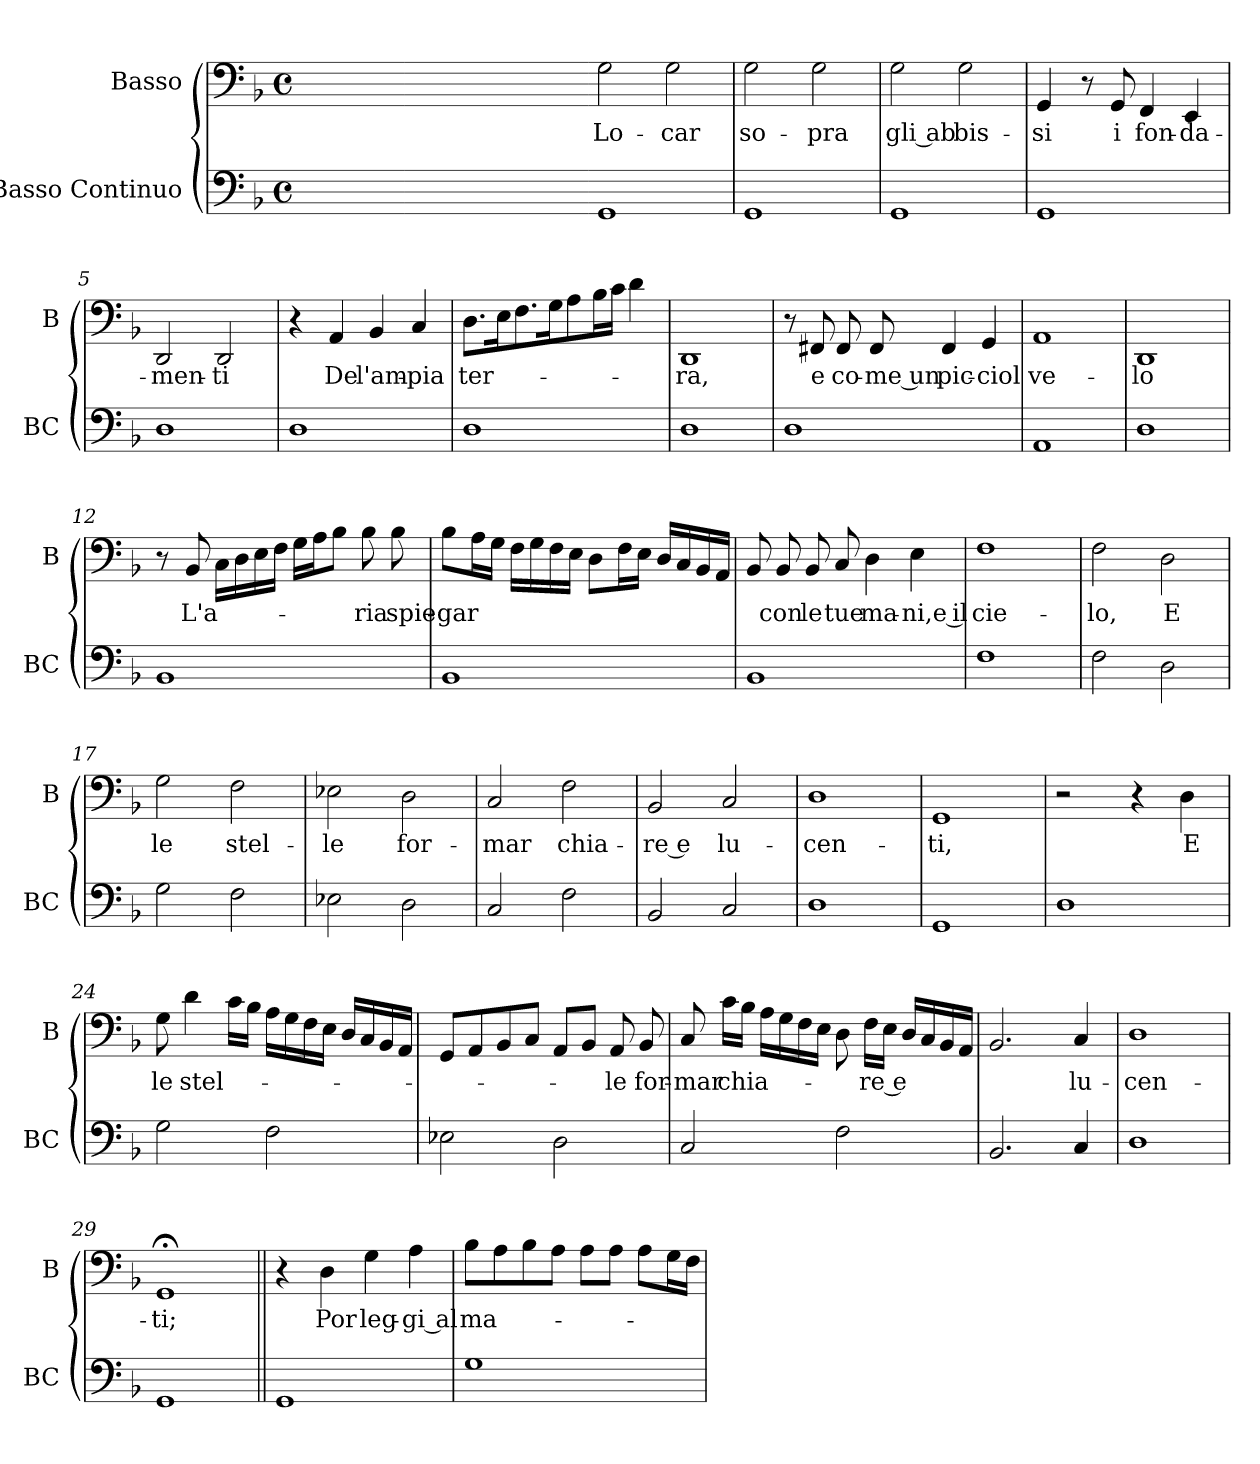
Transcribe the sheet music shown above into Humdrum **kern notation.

**kern	**kern	**text
*part2	*part1	*part1
*staff2	*staff1	*staff1
*I"Basso Continuo	*I"Basso	*
*I'BC	*I'B	*
*clefF4	*clefF4	*
*k[b-]	*k[b-]	*
*F:	*F:	*
*M4/4	*M4/4	*
*met(c)	*met(c)	*
=	=	=
1ryy	1ryy	.
=1X-	=1X-	=1X-
4ryy	4ryy	.
4ryy	4ryy	.
4ryy	4ryy	.
4ryy	4ryy	.
=1-	=1-	=1-
!	!	!LO:LY:b
1GG	2G\	Lo-
!	!	!LO:LY:b
.	2G\	-car
=2	=2	=2
!	!	!LO:LY:b
1GG	2G\	so-
!	!	!LO:LY:b
.	2G\	-pra
=3	=3	=3
!	!	!LO:LY:b
1GG	2G\	gli ab-
!	!	!LO:LY:b
.	2G\	-bis-
=4	=4	=4
!	!	!LO:LY:b
1GG	4GG/	-si
.	8r	.
!	!	!LO:LY:b
.	8GG/	i
!	!	!LO:LY:b
.	4FF/	fon-
!	!	!LO:LY:b
.	4EE/	-da-
!!LO:LB:g=z
=5	=5	=5
!	!	!LO:LY:b
1D	2DD/	-men-
!	!	!LO:LY:b
.	2DD/	-ti
=6	=6	=6
1D	4r	.
!	!	!LO:LY:b
.	4AA/	De
!	!	!LO:LY:b
.	4BB-/	l'am-
!	!	!LO:LY:b
.	4C/	-pia
=7	=7	=7
!	!	!LO:LY:b
1D	8.D\L	ter-
.	16E\k	.
.	8.F\	.
.	16G\k	.
.	8A\	.
.	16B-\L	.
.	16c\JJ	.
.	4d\	.
=8	=8	=8
!	!	!LO:LY:b
1D	1DD	-ra,
=9	=9	=9
1D	8r	.
!	!	!LO:LY:b
.	8FF#X/	e
!	!	!LO:LY:b
.	8FF#/	co-
!	!	!LO:LY:b
.	8FF#/	-me un
!	!	!LO:LY:b
.	4FF#/	pic-
!	!	!LO:LY:b
.	4GG/	-ciol
!!LO:LB:g=z
=10	=10	=10
!	!	!LO:LY:b
1AA	1AA	ve-
=11	=11	=11
!	!	!LO:LY:b
1D	1DD	-lo
=12	=12	=12
1BB-	8r	.
!	!	!LO:LY:b
.	8BB-/	L'a-
.	16C\LL	.
.	16D\	.
.	16E\	.
.	16F\JJ	.
.	16G\LL	.
.	16A\J	.
.	8B-\J	.
!	!	!LO:LY:b
.	8B-\	-ria
!	!	!LO:LY:b
.	8B-\	spie-
=13	=13	=13
!	!	!LO:LY:b
1BB-	8B-\L	-gar
.	16A\L	.
.	16G\JJ	.
.	16F\LL	.
.	16G\	.
.	16F\	.
.	16E\JJ	.
.	8D\L	.
.	16F\L	.
.	16E\JJ	.
.	16D/LL	.
.	16C/	.
.	16BB-/	.
.	16AA/JJ	.
!!LO:LB:g=z
=14	=14	=14
1BB-	8BB-/	.
!	!	!LO:LY:b
.	8BB-/	con
!	!	!LO:LY:b
.	8BB-/	le
!	!	!LO:LY:b
.	8C/	tue
!	!	!LO:LY:b
.	4D\	ma-
!	!	!LO:LY:b
.	4E\	-ni,e il
=15	=15	=15
!	!	!LO:LY:b
1F	1F	cie-
=16	=16	=16
!	!	!LO:LY:b
2F\	2F\	-lo,
!	!	!LO:LY:b
2D\	2D\	E
=17	=17	=17
!	!	!LO:LY:b
2G\	2G\	le
!	!	!LO:LY:b
2F\	2F\	stel-
=18	=18	=18
!	!	!LO:LY:b
2E-X\	2E-X\	-le
!	!	!LO:LY:b
2D\	2D\	for-
=19	=19	=19
!	!	!LO:LY:b
2C/	2C/	-mar
!	!	!LO:LY:b
2F\	2F\	chia-
!!LO:PB:g=z
=20	=20	=20
!	!	!LO:LY:b
2BB-/	2BB-/	-re e
!	!	!LO:LY:b
2C/	2C/	lu-
=21	=21	=21
!	!	!LO:LY:b
1D	1D	-cen-
=22	=22	=22
!	!	!LO:LY:b
1GG	1GG	-ti,
=23	=23	=23
1D	2r	.
.	4r	.
!	!	!LO:LY:b
.	4D\	E
=24	=24	=24
!	!	!LO:LY:b
2G\	8G\	le
!	!	!LO:LY:b
.	4d\	stel-
.	16c\LL	.
.	16B-\JJ	.
2F\	16A\LL	.
.	16G\	.
.	16F\	.
.	16E\JJ	.
.	16D/LL	.
.	16C/	.
.	16BB-/	.
.	16AA/JJ	.
!!LO:LB:g=z
=25	=25	=25
2E-X\	8GG/L	.
.	8AA/	.
.	8BB-/	.
.	8C/J	.
2D\	8AA/L	.
.	8BB-/J	.
!	!	!LO:LY:b
.	8AA/	-le
!	!	!LO:LY:b
.	8BB-/	for-
=26	=26	=26
!	!	!LO:LY:b
2C/	8C/	-mar
!	!	!LO:LY:b
.	16c\LL	chia-
.	16B-\JJ	.
.	16A\LL	.
.	16G\	.
.	16F\	.
.	16E\JJ	.
2F\	8D\	.
!	!	!LO:LY:b
.	16F\LL	-re e
.	16E\JJ	.
.	16D/LL	.
.	16C/	.
.	16BB-/	.
.	16AA/JJ	.
=27	=27	=27
2.BB-/	2.BB-/	.
!	!	!LO:LY:b
4C/	4C/	lu-
=28	=28	=28
!	!	!LO:LY:b
1D	1D	-cen-
=29	=29	=29
!	!	!LO:LY:b
1GG	1GG;<	-ti;
!!LO:LB:g=z
=30||	=30||	=30||
1GG	4r	.
!	!	!LO:LY:b
.	4D\	Por
!	!	!LO:LY:b
.	4G\	leg-
!	!	!LO:LY:b
.	4A\	-gi al
=31	=31	=31
!	!	!LO:LY:b
1G	8B-\L	ma-
.	8A\	.
.	8B-\	.
.	8A\J	.
.	8A\L	.
.	8A\J	.
.	8A\L	.
.	16G\L	.
.	16F\JJ	.
=	=	=
*-	*-	*-
